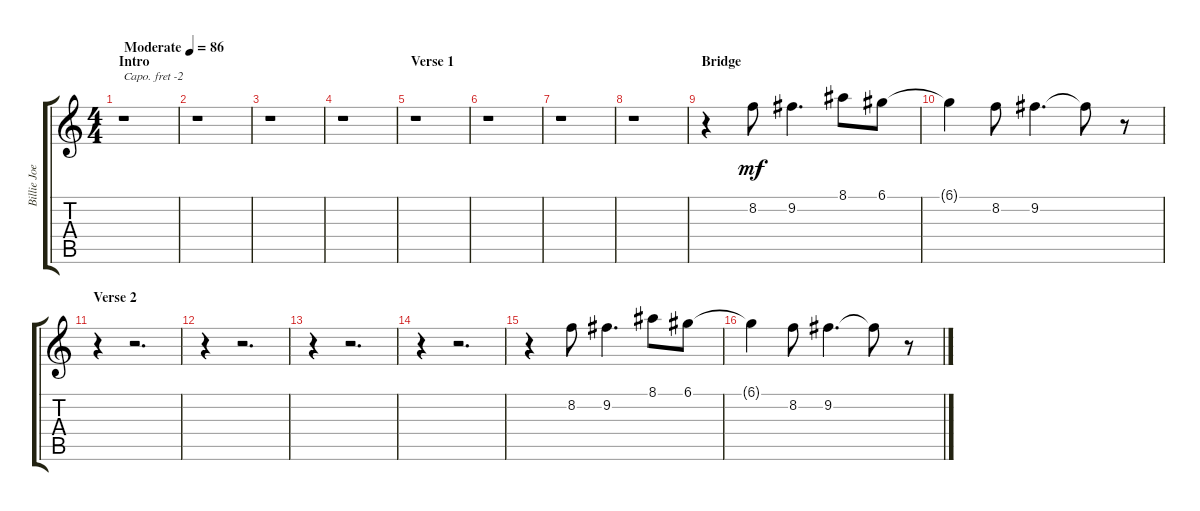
\track ("Billie Joe Armstrong (Clean Guitar)" "Billie Joe") {instrument electricguitarclean}
\staff {score tabs}
\capo -2
\tuning (E4 B3 G3 D3 A2 E2) {hide}
\ts (4 4)
\section ("" "Intro")
\tempo (86 "Moderate")
\clef g2
\ks c
r.1{dy mf instrument electricguitarclean} |
r.1 |
r.1 |
r.1 |
\section ("" "Verse 1")
r.1 |
r.1 |
r.1 |
r.1 |
\section ("" "Bridge")
r.4 8.2.8 9.2.4{d} 8.1.8 6.1.8 |
6.1{t}.4 8.2.8 9.2.4{d} 9.2{t}.8 r.8 |
\section ("" "Verse 2")
r.4 r.2{d} |
r.4 r.2{d} |
r.4 r.2{d} |
r.4 r.2{d} |
r.4 8.2.8 9.2.4{d} 8.1.8 6.1.8 |
6.1{t}.4 8.2.8 9.2.4{d} 9.2{t}.8 r.8
